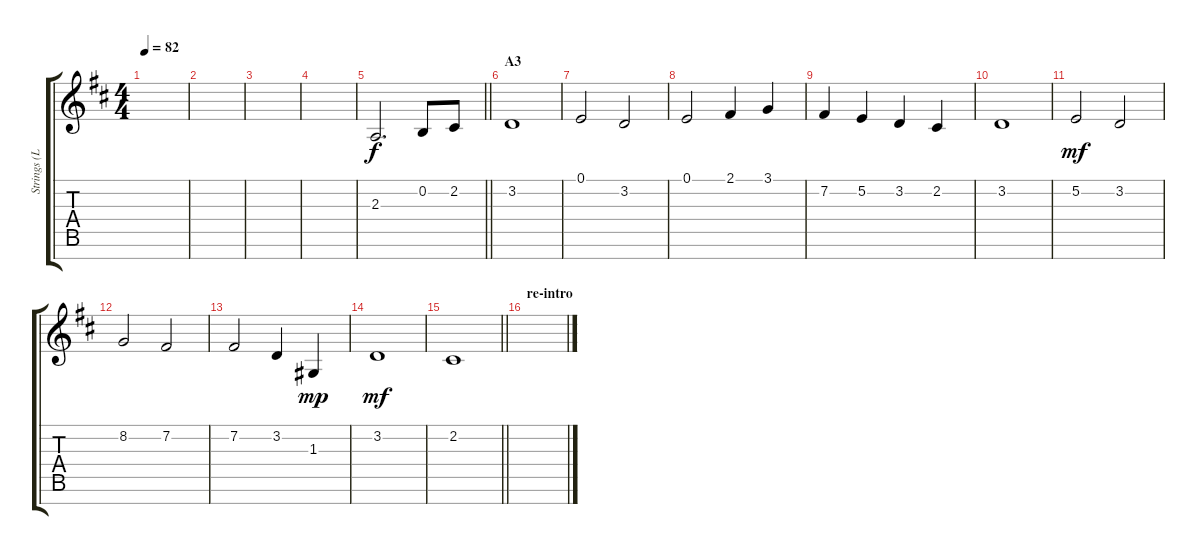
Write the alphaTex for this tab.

\track ("Strings (L)" "Strings (L") {instrument stringensemble2}
\staff {score tabs}
\tuning (E4 B3 G3 D3 A2 E2 B1) {hide}
\ts (4 4)
\tempo 82
\clef g2
\ks d
|
|
|
|
\barLineRight lightlight
2.3.2{d} 0.2.8{dy f} 2.2.8 |
\section ("" "A3")
3.2.1 |
0.1.2 3.2.2 |
0.1.2 2.1.4 3.1.4 |
7.2.4 5.2.4 3.2.4 2.2.4 |
3.2.1 |
5.2.2{dy mf} 3.2.2{volume 6} |
8.2.2{volume 12} 7.2.2 |
7.2.2{volume 6} 3.2.4 1.3.4{dy mp} |
3.2.1{dy mf volume 9} |
\barLineRight lightlight
2.2.1{volume 3} |
\section ("" "re-intro")
